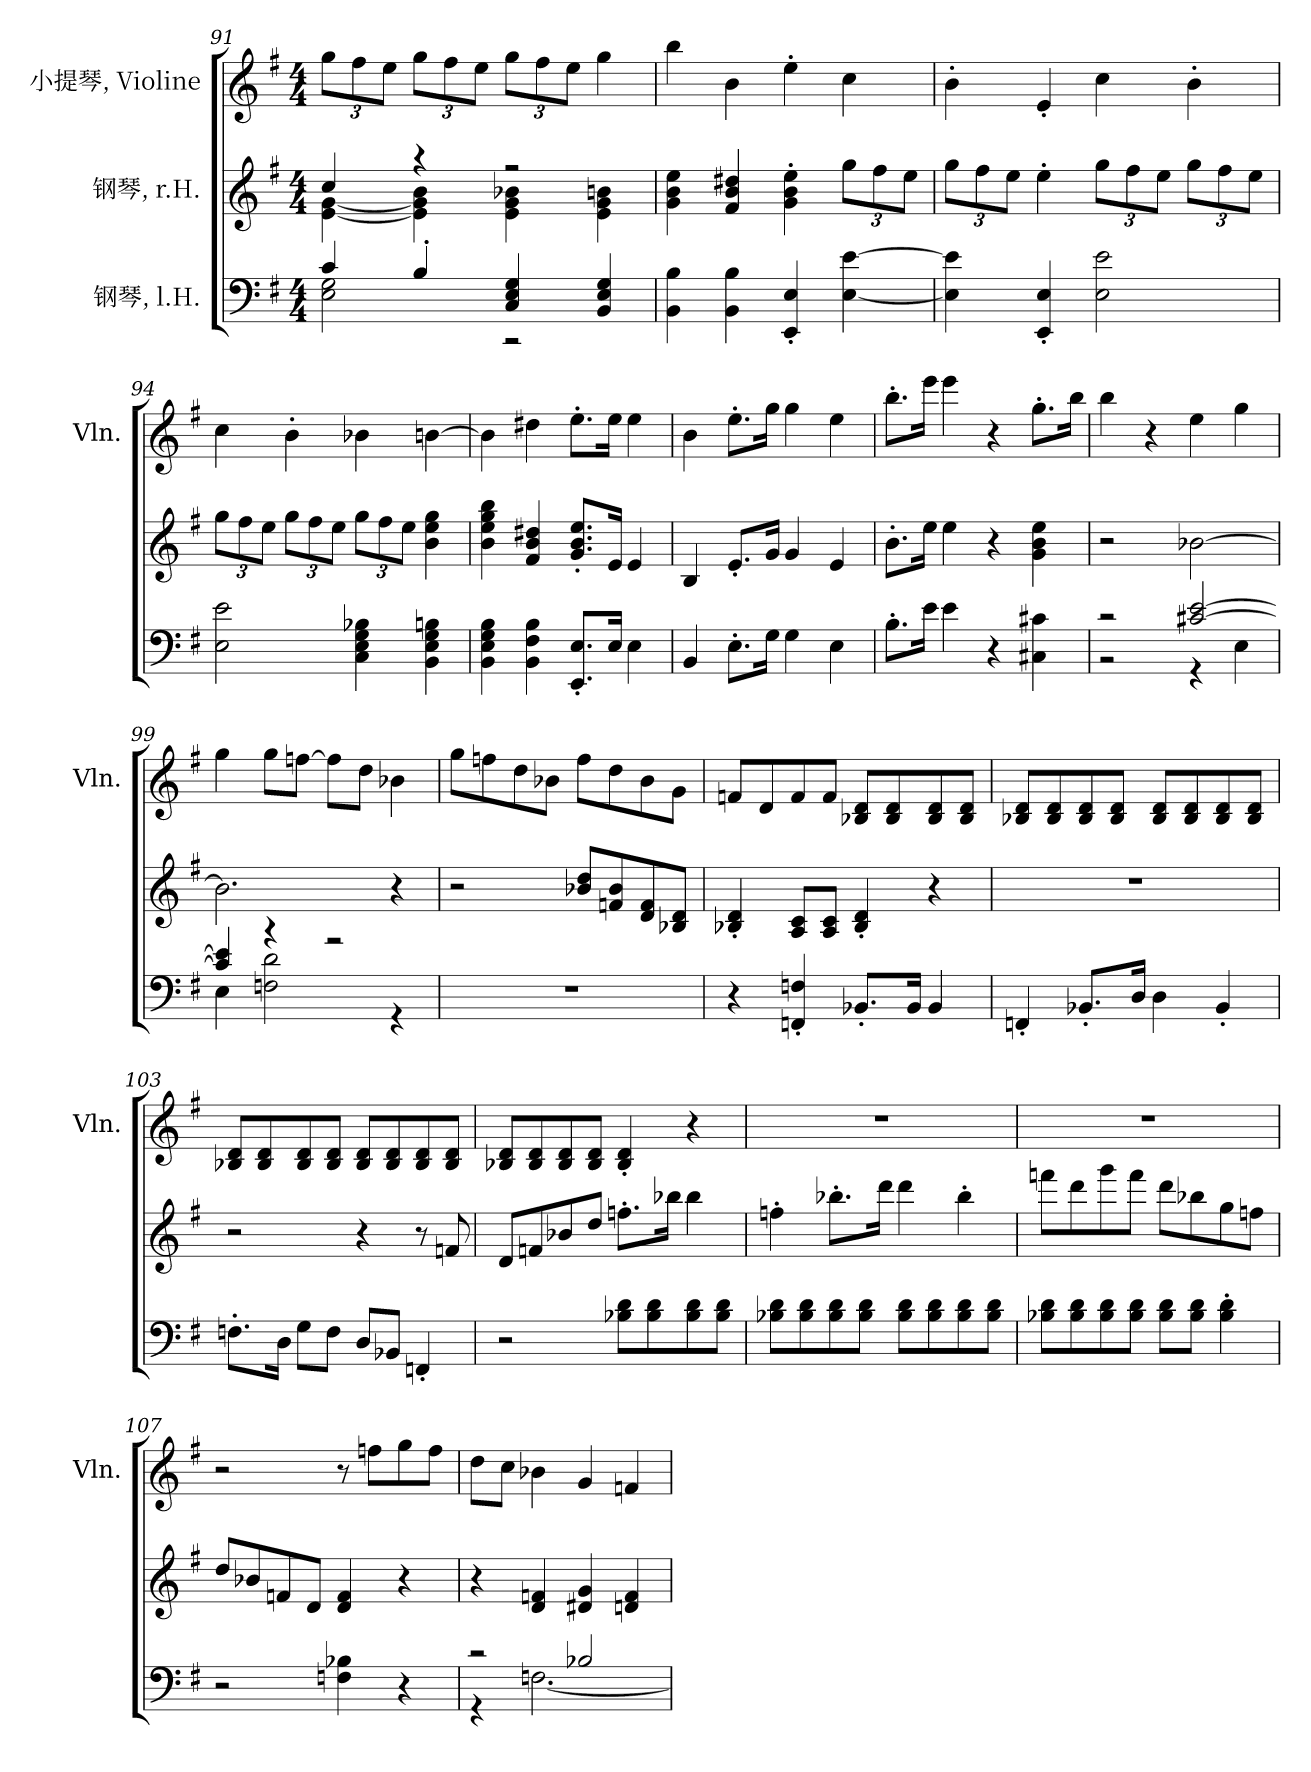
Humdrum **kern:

**kern	**kern	**kern
*part3	*part2	*part1
*staff3	*staff2	*staff1
*I"钢琴, l.H.	*I"钢琴, r.H.	*I"小提琴, Violine
*	*	*I'Vln.
*clefF4	*clefG2	*clefG2
*k[f#]	*k[f#]	*k[f#]
*M4/4	*M4/4	*M4/4
=91	=91	=91
*^	*^	*
*	*	*	*	*Xbrackettup
4c/	2E\ 2G\	4cc/	[4e\ [4g\	12gg\L
.	.	.	.	12ff#\
.	.	.	.	12ee\J
4B'/	.	4r	4e\] 4g\] 4b\	12gg\L
.	.	.	.	12ff#\
.	.	.	.	12ee\J
4C/ 4E/ 4G/	2r	2r	4e\ 4g\ 4b-X\	12gg\L
.	.	.	.	12ff#\
.	.	.	.	12ee\J
4BB/ 4E/ 4G/	.	.	4e\ 4g\ 4bn\	4gg\
*v	*v	*	*	*
*	*v	*v	*
=92	=92	=92
4BB\ 4B\	4g\ 4b\ 4ee\	4bb\
4BB\ 4B\	4f#/ 4b/ 4dd#X/	4b\
4EE/' 4E/'	4g\' 4b\' 4ee\'	4ee'\
*	*Xbrackettup	*
[4E\ [4e\	12gg\L	4cc\
.	12ff#\	.
.	12ee\J	.
!!LO:LB:g=z
=93	=93	=93
4E\] 4e\]	12gg\L	4b'\
.	12ff#\	.
.	12ee\J	.
4EE/' 4E/'	4ee'\	4e'/
2E\ 2e\	12gg\L	4cc\
.	12ff#\	.
.	12ee\J	.
.	12gg\L	4b'\
.	12ff#\	.
.	12ee\J	.
=94	=94	=94
2E\ 2e\	12gg\L	4cc\
.	12ff#\	.
.	12ee\J	.
.	12gg\L	4b'\
.	12ff#\	.
.	12ee\J	.
4C\ 4E\ 4G\ 4B-X\	12gg\L	4b-X\
.	12ff#\	.
.	12ee\J	.
4BB\ 4E\ 4G\ 4Bn\	4b\ 4ee\ 4gg\	[4bn\
=95	=95	=95
4BB\ 4E\ 4G\ 4B\	4b\ 4ee\ 4gg\ 4bb\	4b\]
4BB\ 4F#\ 4B\	4f#/ 4b/ 4dd#X/	4dd#X\
8.EE/' 8.E/'L	8.g/' 8.b/' 8.ee/'L	8.ee'\L
16E/Jk	16e/Jk	16ee\Jk
4E\	4e/	4ee\
=96	=96	=96
4BB/	4B/	4b\
8.E'\L	8.e'/L	8.ee'\L
16G\Jk	16g/Jk	16gg\Jk
4G\	4g/	4gg\
4E\	4e/	4ee\
=97	=97	=97
8.B'\L	8.b'\L	8.bb'\L
16e\Jk	16ee\Jk	16eee\Jk
4e\	4ee\	4eee\
4r	4r	4r
4C#X\ 4c#X\	4g\ 4b\ 4ee\	8.gg'\L
.	.	16bb\Jk
!!LO:LB:g=z
=98	=98	=98
*^	*	*
2r	2r	2r	4bb\
.	.	.	4r
[2c#X/ [2e/	4r	[2b-X\	4ee\
.	4E\	.	4gg\
=99	=99	=99	=99
4c#/] 4e/]	4E\	2.b-\]	4gg\
4r	2Fn\ 2d\	.	8gg\L
.	.	.	[8ffn\J
2r	.	.	8ff\L]
.	.	.	8dd\J
.	4r	4r	4b-X\
*v	*v	*	*
=100	=100	=100
1r	2r	8gg\L
.	.	8ffn\
.	.	8dd\
.	.	8b-X\J
.	8b-X/ 8dd/L	8ff\L
.	8fn/ 8b-/	8dd\
.	8d/ 8f/	8b-\
.	8B-X/ 8d/J	8g\J
=101	=101	=101
4r	4B-X/' 4d/'	8fn/L
.	.	8d/
4FFn/' 4Fn/'	8A/ 8c/L	8f/
.	8A/ 8c/J	8f/J
8.BB-X'/L	4B-/' 4d/'	8B-X/ 8d/L
.	.	8B-/ 8d/
16BB-/Jk	.	.
4BB-/	4r	8B-/ 8d/
.	.	8B-/ 8d/J
!!LO:PB:g=z
=102	=102	=102
4FFn'/	1r	8B-X/ 8d/L
.	.	8B-/ 8d/
8.BB-X'/L	.	8B-/ 8d/
.	.	8B-/ 8d/J
16D/Jk	.	.
4D\	.	8B-/ 8d/L
.	.	8B-/ 8d/
4BB-'/	.	8B-/ 8d/
.	.	8B-/ 8d/J
=103	=103	=103
8.Fn'\L	2r	8B-X/ 8d/L
.	.	8B-/ 8d/
16D\Jk	.	.
8G\L	.	8B-/ 8d/
8F\J	.	8B-/ 8d/J
8D/L	4r	8B-/ 8d/L
8BB-X/J	.	8B-/ 8d/
4FFn'/	8r	8B-/ 8d/
.	8fn/	8B-/ 8d/J
=104	=104	=104
2r	8d/L	8B-X/ 8d/L
.	8fn/	8B-/ 8d/
.	8b-X/	8B-/ 8d/
.	8dd/J	8B-/ 8d/J
8B-X\ 8d\L	8.ffn'\L	4B-/' 4d/'
8B-\ 8d\	.	.
.	16bb-X\Jk	.
8B-\ 8d\	4bb-\	4r
8B-\ 8d\J	.	.
!!LO:LB:g=z
=105	=105	=105
8B-X\ 8d\L	4ffn'\	1r
8B-\ 8d\	.	.
8B-\ 8d\	8.bb-X'\L	.
8B-\ 8d\J	.	.
.	16ddd\Jk	.
8B-\ 8d\L	4ddd\	.
8B-\ 8d\	.	.
8B-\ 8d\	4bb-'\	.
8B-\ 8d\J	.	.
=106	=106	=106
8B-X\ 8d\L	8fffn\L	1r
8B-\ 8d\	8ddd\	.
8B-\ 8d\	8ggg\	.
8B-\ 8d\J	8fff\J	.
8B-\ 8d\L	8ddd\L	.
8B-\ 8d\J	8bb-X\	.
4B-\' 4d\'	8gg\	.
.	8ffn\J	.
=107	=107	=107
2r	8dd/L	2r
.	8b-X/	.
.	8fn/	.
.	8d/J	.
4Fn\ 4B-X\	4d/ 4f/	8r
.	.	8ffn\L
4r	4r	8gg\
.	.	8ff\J
=108	=108	=108
*^	*	*
2r	4r	4r	8dd\L
.	.	.	8cc\J
.	[2.Fn\	4d/ 4fn/	4b-X\
2B-X/	.	4d#X/ 4g/	4g/
.	.	4dn/ 4f/	4fn/
*v	*v	*	*
=	=	=
*-	*-	*-
